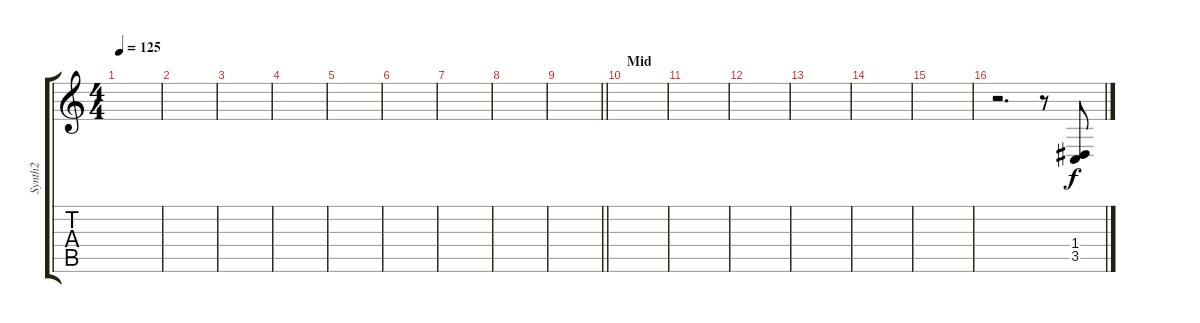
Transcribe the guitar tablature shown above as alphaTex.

\track ("Synth2" "Synth2") {instrument lead8bassandlead}
\staff {score tabs}
\tuning (E4 B3 G3 D3 A2 E2) {hide}
\ts (4 4)
\tempo 125
\clef g2
\ks c
|
|
|
|
|
|
|
|
\barLineRight lightlight
|
\section ("" "Mid")
|
|
|
|
|
|
r.2{d} r.8 (1.4 3.5).8
